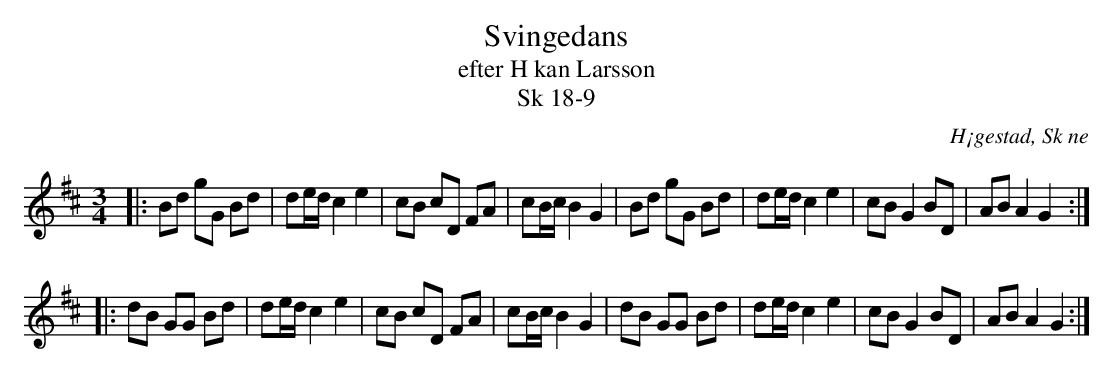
X:1
T:Svingedans
T:efter H kan Larsson
T:Sk 18-9
O:H¡gestad, Sk ne
M:3/4
L:1/8
Q:108
K:D
|: Bd gG Bd | de/d/ c2 e2 | cB cD FA | cB/c/ B2 G2 | Bd gG Bd | de/d/ c2 e2 | cB G2 BD | AB A2 G2 :|
|: dB GG Bd | de/d/ c2 e2 | cB cD FA | cB/c/ B2 G2 | dB GG Bd | de/d/ c2 e2 | cB G2 BD | AB A2 G2 :|
